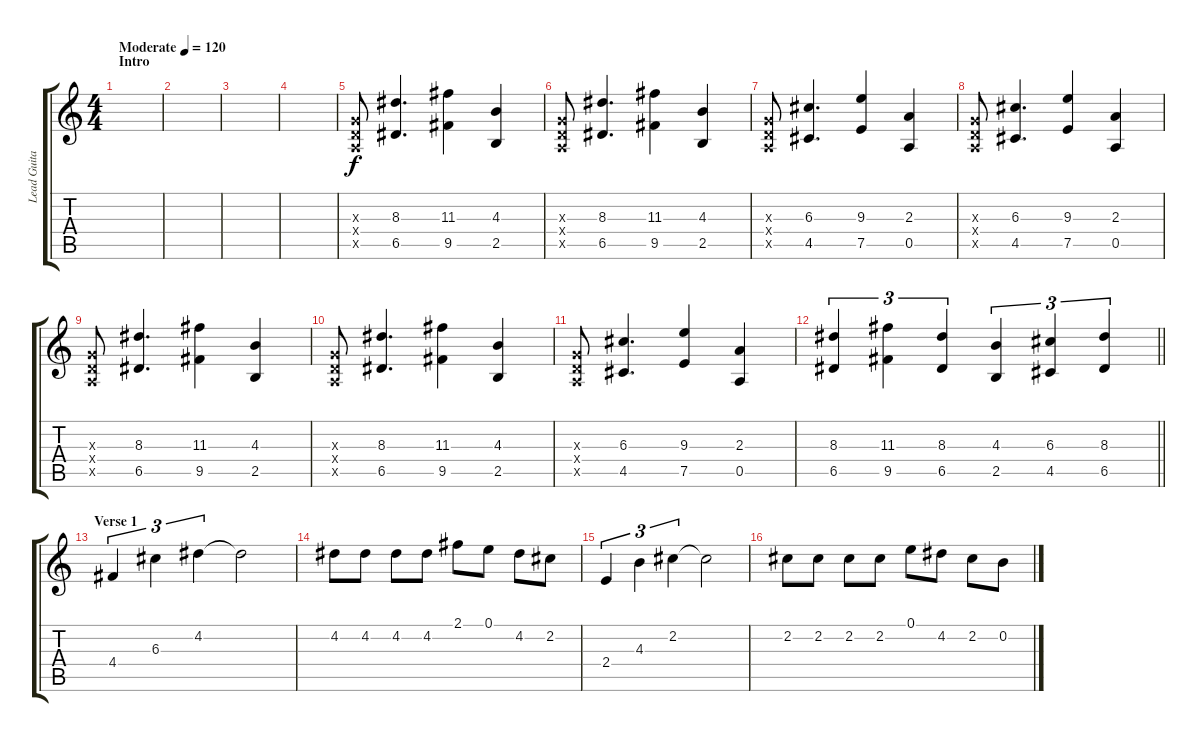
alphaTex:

\track ("Lead Guitar" "Lead Guita") {instrument distortionguitar}
\staff {score tabs}
\tuning (E4 B3 G3 D3 A2 E2) {hide}
\ts (4 4)
\section ("" "Intro")
\tempo (120 "Moderate")
\clef g2
\ks c
|
|
|
|
(0.3{x} 0.4{x} 0.5{x}).8 (8.3 6.5).4{d} (11.3 9.5).4 (4.3 2.5).4 |
(0.3{x} 0.4{x} 0.5{x}).8 (8.3 6.5).4{d} (11.3 9.5).4 (4.3 2.5).4 |
(0.3{x} 0.4{x} 0.5{x}).8 (6.3 4.5).4{d} (9.3 7.5).4 (2.3 0.5).4 |
(0.3{x} 0.4{x} 0.5{x}).8 (6.3 4.5).4{d} (9.3 7.5).4 (2.3 0.5).4 |
(0.3{x} 0.4{x} 0.5{x}).8 (8.3 6.5).4{d} (11.3 9.5).4 (4.3 2.5).4 |
(0.3{x} 0.4{x} 0.5{x}).8 (8.3 6.5).4{d} (11.3 9.5).4 (4.3 2.5).4 |
(0.3{x} 0.4{x} 0.5{x}).8 (6.3 4.5).4{d} (9.3 7.5).4 (2.3 0.5).4 |
\barLineRight lightlight
(8.3 6.5).4{tu (3 2)} (11.3 9.5).4{tu (3 2)} (8.3 6.5).4{tu (3 2)} (4.3 2.5).4{tu (3 2)} (6.3 4.5).4{tu (3 2)} (8.3 6.5).4{tu (3 2)} |
\section ("" "Verse 1")
4.4.4{tu (3 2)} 6.3.4{tu (3 2)} 4.2.4{tu (3 2)} 4.2{t}.2 |
4.2.8 4.2.8 4.2.8 4.2.8 2.1.8 0.1.8 4.2.8 2.2.8 |
2.4.4{tu (3 2)} 4.3.4{tu (3 2)} 2.2.4{tu (3 2)} 2.2{t}.2 |
2.2.8 2.2.8 2.2.8 2.2.8 0.1.8 4.2.8 2.2.8 0.2.8
